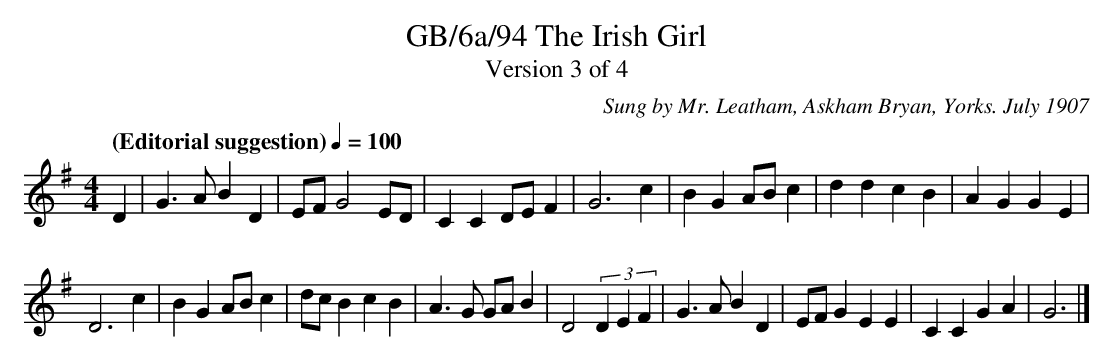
X:1
T:GB/6a/94 The Irish Girl
T:Version 3 of 4
C:Sung by Mr. Leatham, Askham Bryan, Yorks. July 1907
M:4/4
L:1/8
Q:"(Editorial suggestion)" 1/4=100
K:G
D2 | G3 A B2 D2 | EF G4 ED | C2 C2 DE F2 | G6 c2 | B2 G2 AB c2 | d2 d2 c2 B2 | A2 G2 G2 E2 |
D6 c2 | B2 G2 AB c2 | dc B2 c2 B2 | A3 G GA B2 | D4 (3D2 E2 F2 | G3 A B2 D2 | EF G2 E2 E2 | C2 C2 G2 A2 | G6 |]
